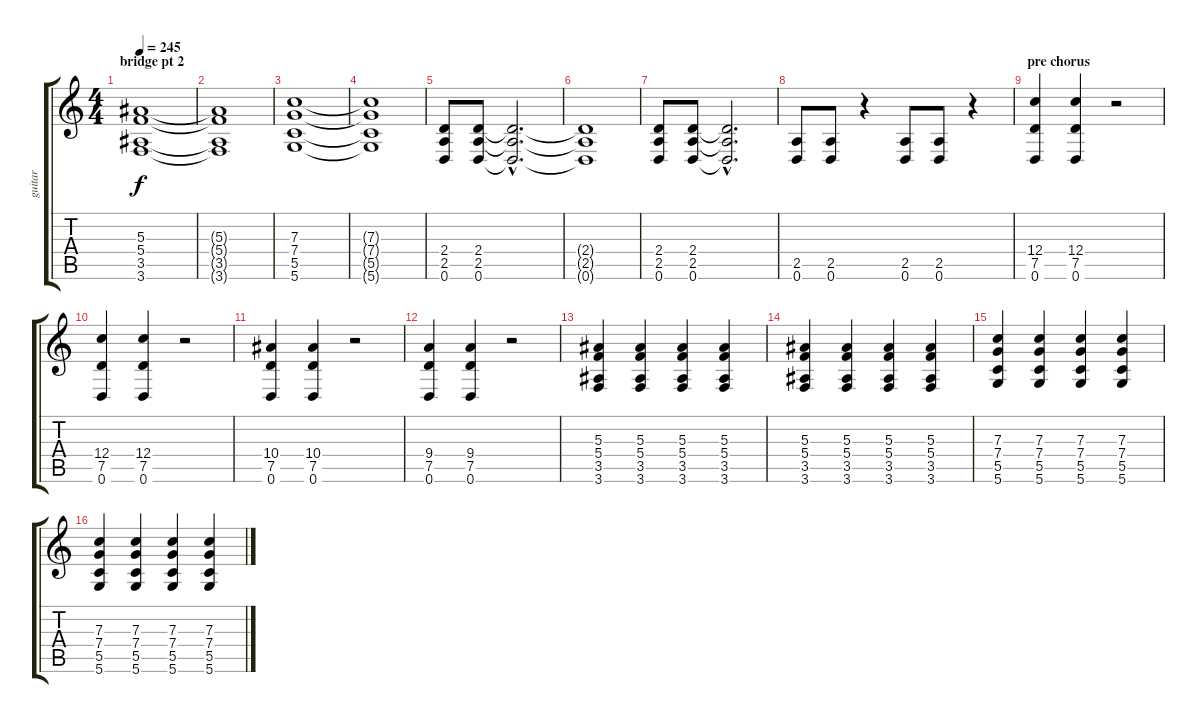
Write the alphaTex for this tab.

\track ("guitar" "guitar") {instrument distortionguitar}
\staff {score tabs}
\tuning (D4 A3 F3 C3 G2 D2) {hide}
\ts (4 4)
\section ("" "bridge pt 2")
\tempo 245
\clef g2
\ks c
(5.3 5.4 3.5 3.6).1{dy f} |
(5.3{t} 5.4{t} 3.5{t} 3.6{t}).1 |
(7.3 7.4 5.5 5.6).1 |
(7.3{t} 7.4{t} 5.5{t} 5.6{t}).1 |
(2.4 2.5 0.6).8 (2.4 2.5 0.6).8 (2.4{hac t} 2.5{hac t} 0.6{hac t}).2{d} |
(2.4{t} 2.5{t} 0.6{t}).1 |
(2.4 2.5 0.6).8 (2.4 2.5 0.6).8 (2.4{hac t} 2.5{hac t} 0.6{hac t}).2{d} |
(2.5 0.6).8 (2.5 0.6).8 r.4 (2.5 0.6).8 (2.5 0.6).8 r.4 |
\section ("" "pre chorus")
(12.4 7.5 0.6).4 (12.4 7.5 0.6).4 r.2 |
(12.4 7.5 0.6).4 (12.4 7.5 0.6).4 r.2 |
(10.4 7.5 0.6).4 (10.4 7.5 0.6).4 r.2 |
(9.4 7.5 0.6).4 (9.4 7.5 0.6).4 r.2 |
(5.3 5.4 3.5 3.6).4 (5.3 5.4 3.5 3.6).4 (5.3 5.4 3.5 3.6).4 (5.3 5.4 3.5 3.6).4 |
(5.3 5.4 3.5 3.6).4 (5.3 5.4 3.5 3.6).4 (5.3 5.4 3.5 3.6).4 (5.3 5.4 3.5 3.6).4 |
(7.3 7.4 5.5 5.6).4 (7.3 7.4 5.5 5.6).4 (7.3 7.4 5.5 5.6).4 (7.3 7.4 5.5 5.6).4 |
(7.3 7.4 5.5 5.6).4 (7.3 7.4 5.5 5.6).4 (7.3 7.4 5.5 5.6).4 (7.3 7.4 5.5 5.6).4
